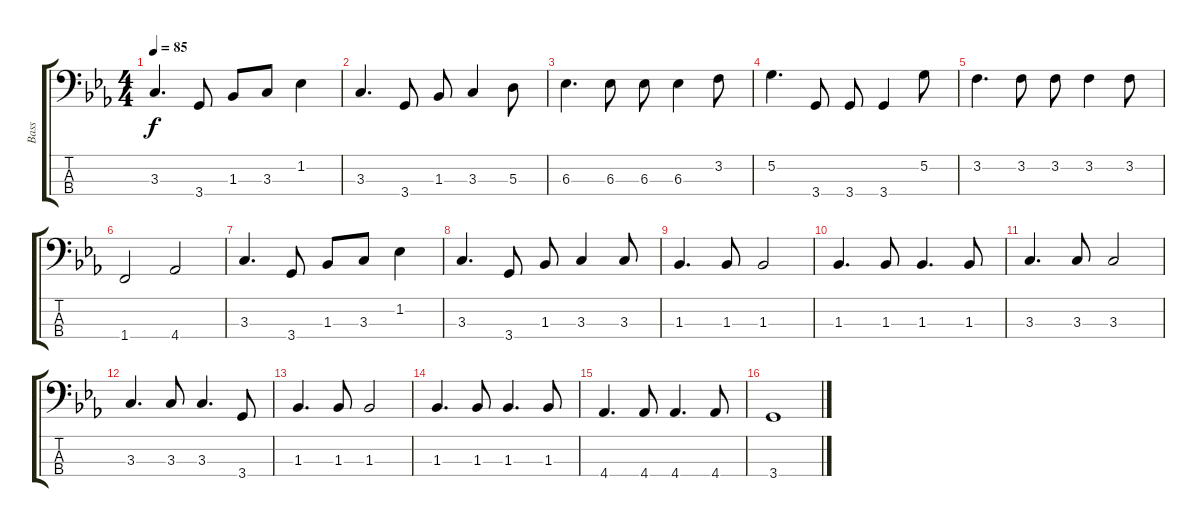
\track ("Bass" "Bass") {instrument electricbasspick}
\staff {score tabs}
\tuning (G2 D2 A1 E1) {hide}
\ts (4 4)
\tempo 85
\clef f4
\ks eb
3.3.4{d dy f} 3.4.8 1.3.8 3.3.8 1.2.4 |
3.3.4{d} 3.4.8 1.3.8 3.3.4 5.3.8 |
6.3.4{d} 6.3.8 6.3.8 6.3.4 3.2.8 |
5.2.4{d} 3.4.8 3.4.8 3.4.4 5.2.8 |
3.2.4{d} 3.2.8 3.2.8 3.2.4 3.2.8 |
1.4.2 4.4.2 |
3.3.4{d} 3.4.8 1.3.8 3.3.8 1.2.4 |
3.3.4{d} 3.4.8 1.3.8 3.3.4 3.3.8 |
1.3.4{d} 1.3.8 1.3.2 |
1.3.4{d} 1.3.8 1.3.4{d} 1.3.8 |
3.3.4{d} 3.3.8 3.3.2 |
3.3.4{d} 3.3.8 3.3.4{d} 3.4.8 |
1.3.4{d} 1.3.8 1.3.2 |
1.3.4{d} 1.3.8 1.3.4{d} 1.3.8 |
4.4.4{d} 4.4.8 4.4.4{d} 4.4.8 |
3.4.1
